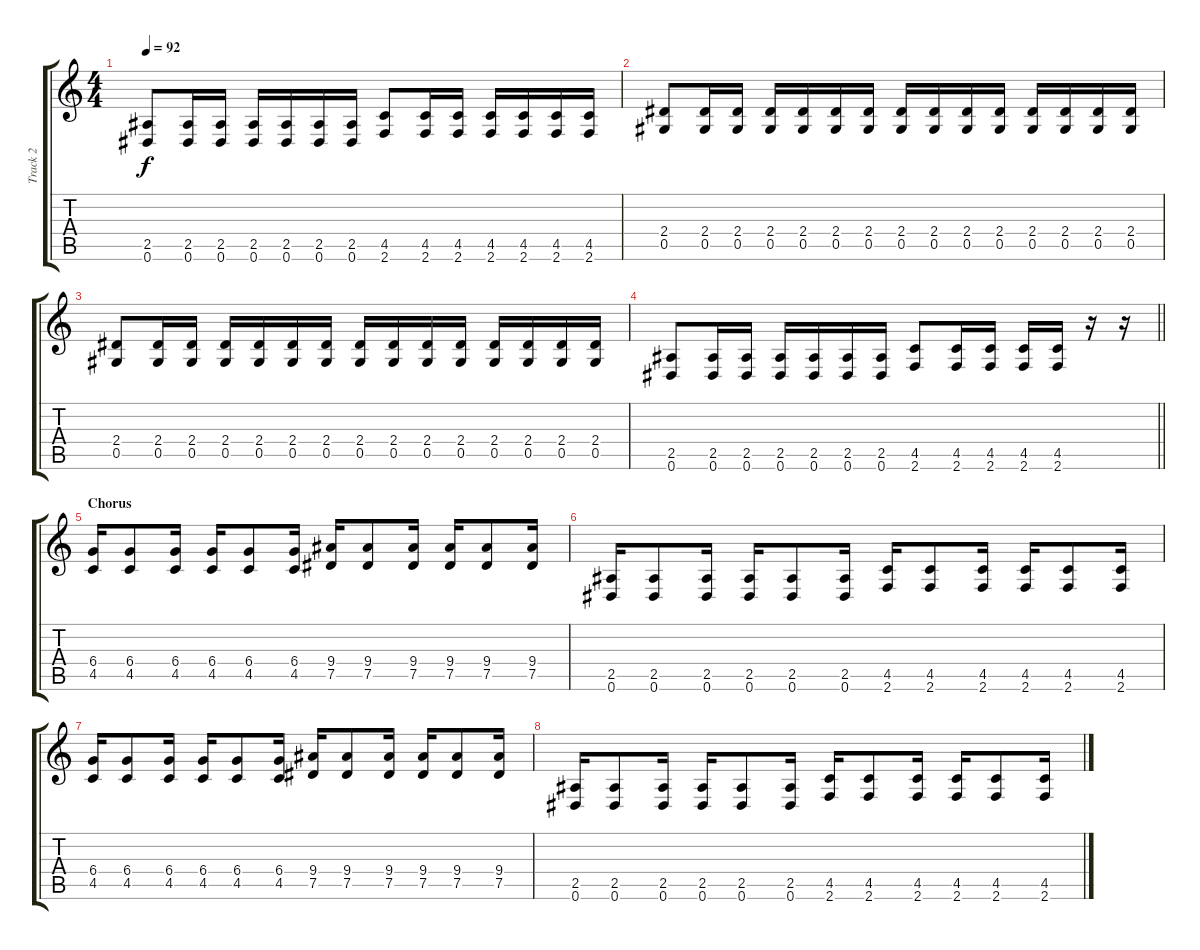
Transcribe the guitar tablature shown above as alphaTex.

\track ("Track 2" "Track 2") {instrument distortionguitar}
\staff {score tabs}
\tuning (Eb4 Bb3 Gb3 Db3 Ab2 Eb2) {hide}
\ts (4 4)
\tempo 92
\clef g2
\ks c
(2.5 0.6).8{dy f} (2.5 0.6).16 (2.5 0.6).16 (2.5 0.6).16 (2.5 0.6).16 (2.5 0.6).16 (2.5 0.6).16 (4.5 2.6).8 (4.5 2.6).16 (4.5 2.6).16 (4.5 2.6).16 (4.5 2.6).16 (4.5 2.6).16 (4.5 2.6).16 |
(2.4 0.5).8 (2.4 0.5).16 (2.4 0.5).16 (2.4 0.5).16 (2.4 0.5).16 (2.4 0.5).16 (2.4 0.5).16 (2.4 0.5).16 (2.4 0.5).16 (2.4 0.5).16 (2.4 0.5).16 (2.4 0.5).16 (2.4 0.5).16 (2.4 0.5).16 (2.4 0.5).16 |
(2.4 0.5).8 (2.4 0.5).16 (2.4 0.5).16 (2.4 0.5).16 (2.4 0.5).16 (2.4 0.5).16 (2.4 0.5).16 (2.4 0.5).16 (2.4 0.5).16 (2.4 0.5).16 (2.4 0.5).16 (2.4 0.5).16 (2.4 0.5).16 (2.4 0.5).16 (2.4 0.5).16 |
\barLineRight lightlight
(2.5 0.6).8 (2.5 0.6).16 (2.5 0.6).16 (2.5 0.6).16 (2.5 0.6).16 (2.5 0.6).16 (2.5 0.6).16 (4.5 2.6).8 (4.5 2.6).16 (4.5 2.6).16 (4.5 2.6).16 (4.5 2.6).16 r.16 r.16 |
\section ("" "Chorus")
(6.4 4.5).16 (6.4 4.5).8 (6.4 4.5).16 (6.4 4.5).16 (6.4 4.5).8 (6.4 4.5).16 (9.4 7.5).16 (9.4 7.5).8 (9.4 7.5).16 (9.4 7.5).16 (9.4 7.5).8 (9.4 7.5).16 |
(2.5 0.6).16 (2.5 0.6).8 (2.5 0.6).16 (2.5 0.6).16 (2.5 0.6).8 (2.5 0.6).16 (4.5 2.6).16 (4.5 2.6).8 (4.5 2.6).16 (4.5 2.6).16 (4.5 2.6).8 (4.5 2.6).16 |
(6.4 4.5).16 (6.4 4.5).8 (6.4 4.5).16 (6.4 4.5).16 (6.4 4.5).8 (6.4 4.5).16 (9.4 7.5).16 (9.4 7.5).8 (9.4 7.5).16 (9.4 7.5).16 (9.4 7.5).8 (9.4 7.5).16 |
(2.5 0.6).16 (2.5 0.6).8 (2.5 0.6).16 (2.5 0.6).16 (2.5 0.6).8 (2.5 0.6).16 (4.5 2.6).16 (4.5 2.6).8 (4.5 2.6).16 (4.5 2.6).16 (4.5 2.6).8 (4.5 2.6).16
